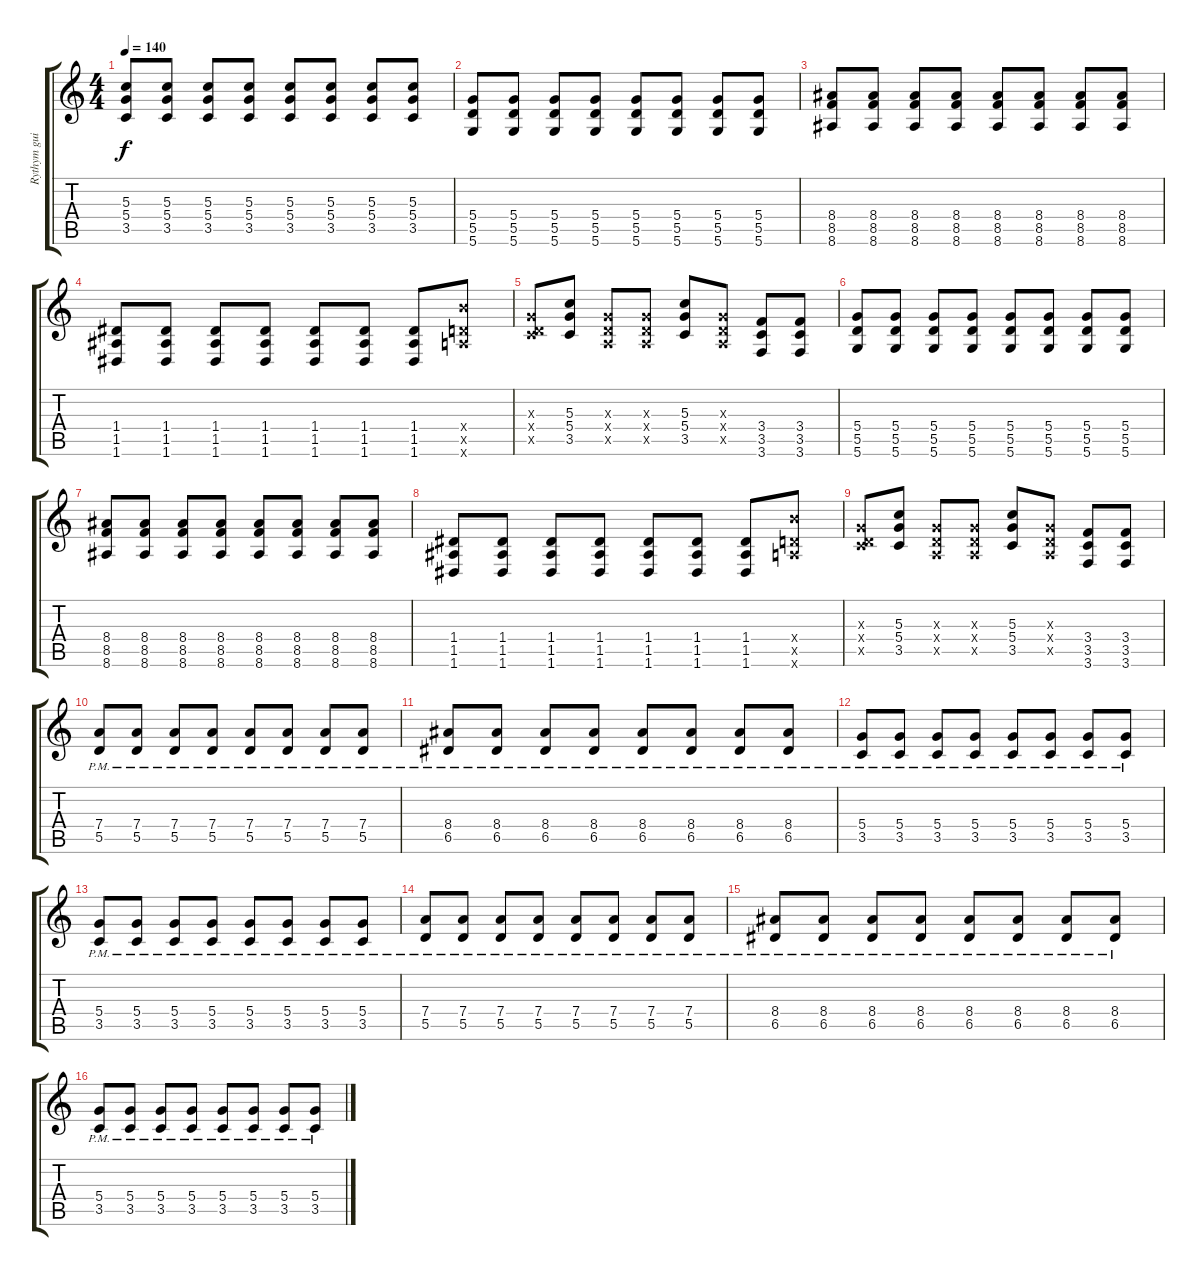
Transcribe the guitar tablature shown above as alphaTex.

\track ("Rythym guitar" "Rythym gui") {instrument electricguitarclean}
\staff {score tabs}
\tuning (E4 B3 G3 D3 A2 D2) {hide}
\ts (4 4)
\tempo 140
\clef g2
\ks c
(5.3 5.4 3.5).8{dy f} (5.3 5.4 3.5).8 (5.3 5.4 3.5).8 (5.3 5.4 3.5).8 (5.3 5.4 3.5).8 (5.3 5.4 3.5).8 (5.3 5.4 3.5).8 (5.3 5.4 3.5).8 |
(5.4 5.5 5.6).8 (5.4 5.5 5.6).8 (5.4 5.5 5.6).8 (5.4 5.5 5.6).8 (5.4 5.5 5.6).8 (5.4 5.5 5.6).8 (5.4 5.5 5.6).8 (5.4 5.5 5.6).8 |
(8.4 8.5 8.6).8 (8.4 8.5 8.6).8 (8.4 8.5 8.6).8 (8.4 8.5 8.6).8 (8.4 8.5 8.6).8 (8.4 8.5 8.6).8 (8.4 8.5 8.6).8 (8.4 8.5 8.6).8 |
(1.4 1.5 1.6).8 (1.4 1.5 1.6).8 (1.4 1.5 1.6).8 (1.4 1.5 1.6).8 (1.4 1.5 1.6).8 (1.4 1.5 1.6).8 (1.4 1.5 1.6).8 (0.4{x} 0.5{x} 21.6{x}).8 |
(0.3{x} 0.4{x} 3.5{x}).8 (5.3 5.4 3.5).8 (0.3{x} 0.4{x} 0.5{x}).8 (0.3{x} 0.4{x} 0.5{x}).8 (5.3 5.4 3.5).8 (0.3{x} 0.4{x} 0.5{x}).8 (3.4 3.5 3.6).8 (3.4 3.5 3.6).8 |
(5.4 5.5 5.6).8 (5.4 5.5 5.6).8 (5.4 5.5 5.6).8 (5.4 5.5 5.6).8 (5.4 5.5 5.6).8 (5.4 5.5 5.6).8 (5.4 5.5 5.6).8 (5.4 5.5 5.6).8 |
(8.4 8.5 8.6).8 (8.4 8.5 8.6).8 (8.4 8.5 8.6).8 (8.4 8.5 8.6).8 (8.4 8.5 8.6).8 (8.4 8.5 8.6).8 (8.4 8.5 8.6).8 (8.4 8.5 8.6).8 |
(1.4 1.5 1.6).8 (1.4 1.5 1.6).8 (1.4 1.5 1.6).8 (1.4 1.5 1.6).8 (1.4 1.5 1.6).8 (1.4 1.5 1.6).8 (1.4 1.5 1.6).8 (0.4{x} 0.5{x} 21.6{x}).8 |
(0.3{x} 0.4{x} 3.5{x}).8 (5.3 5.4 3.5).8 (0.3{x} 0.4{x} 0.5{x}).8 (0.3{x} 0.4{x} 0.5{x}).8 (5.3 5.4 3.5).8 (0.3{x} 0.4{x} 0.5{x}).8 (3.4 3.5 3.6).8 (3.4 3.5 3.6).8 |
(7.4{pm} 5.5{pm}).8 (7.4{pm} 5.5{pm}).8 (7.4{pm} 5.5{pm}).8 (7.4{pm} 5.5{pm}).8 (7.4{pm} 5.5{pm}).8 (7.4{pm} 5.5{pm}).8 (7.4{pm} 5.5{pm}).8 (7.4{pm} 5.5{pm}).8 |
(8.4{pm} 6.5{pm}).8 (8.4{pm} 6.5{pm}).8 (8.4{pm} 6.5{pm}).8 (8.4{pm} 6.5{pm}).8 (8.4{pm} 6.5{pm}).8 (8.4{pm} 6.5{pm}).8 (8.4{pm} 6.5{pm}).8 (8.4{pm} 6.5{pm}).8 |
(5.4{pm} 3.5{pm}).8 (5.4{pm} 3.5{pm}).8 (5.4{pm} 3.5{pm}).8 (5.4{pm} 3.5{pm}).8 (5.4{pm} 3.5{pm}).8 (5.4{pm} 3.5{pm}).8 (5.4{pm} 3.5{pm}).8 (5.4{pm} 3.5{pm}).8 |
(5.4{pm} 3.5{pm}).8 (5.4{pm} 3.5{pm}).8 (5.4{pm} 3.5{pm}).8 (5.4{pm} 3.5{pm}).8 (5.4{pm} 3.5{pm}).8 (5.4{pm} 3.5{pm}).8 (5.4{pm} 3.5{pm}).8 (5.4{pm} 3.5{pm}).8 |
(7.4{pm} 5.5{pm}).8 (7.4{pm} 5.5{pm}).8 (7.4{pm} 5.5{pm}).8 (7.4{pm} 5.5{pm}).8 (7.4{pm} 5.5{pm}).8 (7.4{pm} 5.5{pm}).8 (7.4{pm} 5.5{pm}).8 (7.4{pm} 5.5{pm}).8 |
(8.4{pm} 6.5{pm}).8 (8.4{pm} 6.5{pm}).8 (8.4{pm} 6.5{pm}).8 (8.4{pm} 6.5{pm}).8 (8.4{pm} 6.5{pm}).8 (8.4{pm} 6.5{pm}).8 (8.4{pm} 6.5{pm}).8 (8.4{pm} 6.5{pm}).8 |
(5.4{pm} 3.5{pm}).8 (5.4{pm} 3.5{pm}).8 (5.4{pm} 3.5{pm}).8 (5.4{pm} 3.5{pm}).8 (5.4{pm} 3.5{pm}).8 (5.4{pm} 3.5{pm}).8 (5.4{pm} 3.5{pm}).8 (5.4{pm} 3.5{pm}).8
